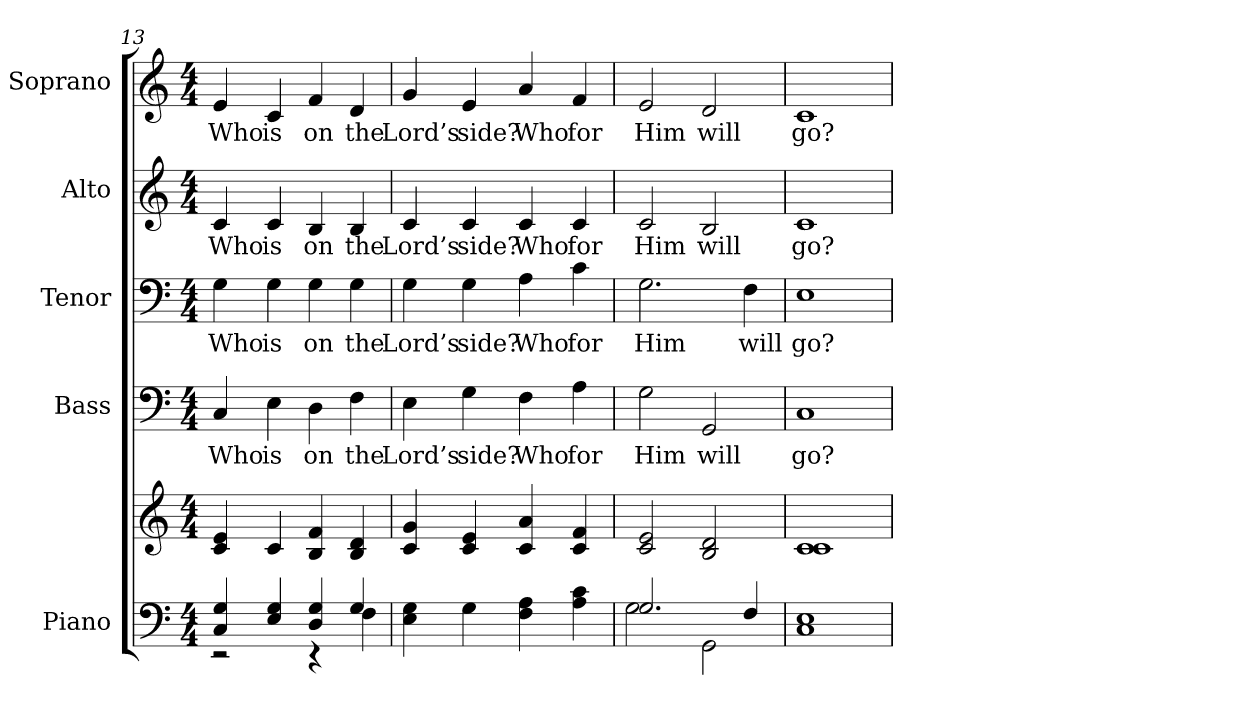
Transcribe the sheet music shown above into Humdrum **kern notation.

**kern	**kern	**kern	**text	**kern	**text	**kern	**text	**kern	**text
*part5	*part5	*part4	*part4	*part3	*part3	*part2	*part2	*part1	*part1
*staff6	*staff5	*staff4	*staff4	*staff3	*staff3	*staff2	*staff2	*staff1	*staff1
*I"Piano	*	*I"Bass	*	*I"Tenor	*	*I"Alto	*	*I"Soprano	*
*I'Pno.	*	*I'B.	*	*I'T.	*	*I'A.	*	*I'S.	*
!!LO:PB:g=z
*clefF4	*clefG2	*clefF4	*	*clefF4	*	*clefG2	*	*clefG2	*
*k[]	*k[]	*k[]	*	*k[]	*	*k[]	*	*k[]	*
*C:	*C:	*C:	*	*C:	*	*C:	*	*C:	*
*M4/4	*M4/4	*M4/4	*	*M4/4	*	*M4/4	*	*M4/4	*
=13	=13	=13	=13	=13	=13	=13	=13	=13	=13
*^	*	*	*	*	*	*	*	*	*
!	!	!	!	!LO:LY:b:color=#000000	!	!	!	!	!	!
!	!	!	!	!	!	!LO:LY:b:color=#000000	!	!	!	!
!	!	!	!	!	!	!	!	!LO:LY:b:color=#000000	!	!
!	!	!	!	!	!	!	!	!	!	!LO:LY:b:color=#000000
4Ci/ 4Gi	2r	4ci/ 4ei	4Ci/	Who	4Gi\	Who	4ci/	Who	4ei/	Who
!	!	!	!	!LO:LY:b:color=#000000	!	!	!	!	!	!
!	!	!	!	!	!	!LO:LY:b:color=#000000	!	!	!	!
!	!	!	!	!	!	!	!	!LO:LY:b:color=#000000	!	!
!	!	!	!	!	!	!	!	!	!	!LO:LY:b:color=#000000
4Ei/ 4Gi	.	4ci/	4Ei\	is	4Gi\	is	4ci/	is	4ci/	is
!	!	!	!	!LO:LY:b:color=#000000	!	!	!	!	!	!
!	!	!	!	!	!	!LO:LY:b:color=#000000	!	!	!	!
!	!	!	!	!	!	!	!	!LO:LY:b:color=#000000	!	!
!	!	!	!	!	!	!	!	!	!	!LO:LY:b:color=#000000
4Di/ 4Gi	4r	4Bi/ 4fi	4Di\	on	4Gi\	on	4Bi/	on	4fi/	on
!	!	!	!	!LO:LY:b:color=#000000	!	!	!	!	!	!
!	!	!	!	!	!	!LO:LY:b:color=#000000	!	!	!	!
!	!	!	!	!	!	!	!	!LO:LY:b:color=#000000	!	!
!	!	!	!	!	!	!	!	!	!	!LO:LY:b:color=#000000
4Gi/	4Fi\	4Bi/ 4di	4Fi\	the	4Gi\	the	4Bi/	the	4di/	the
*v	*v	*	*	*	*	*	*	*	*	*
=14	=14	=14	=14	=14	=14	=14	=14	=14	=14
*^	*	*	*	*	*	*	*	*	*
!	!	!	!	!LO:LY:b:color=#000000	!	!	!	!	!	!
*v	*v	*	*	*	*	*	*	*	*	*
*^	*	*	*	*	*	*	*	*	*
!	!	!	!	!	!	!LO:LY:b:color=#000000	!	!	!	!
*v	*v	*	*	*	*	*	*	*	*	*
*^	*	*	*	*	*	*	*	*	*
!	!	!	!	!	!	!	!	!LO:LY:b:color=#000000	!	!
*v	*v	*	*	*	*	*	*	*	*	*
*^	*	*	*	*	*	*	*	*	*
!	!	!	!	!	!	!	!	!	!	!LO:LY:b:color=#000000
*v	*v	*	*	*	*	*	*	*	*	*
4Ei\ 4Gi	4ci/ 4gi	4Ei\	Lord’s	4Gi\	Lord’s	4ci/	Lord’s	4gi/	Lord’s
!	!	!	!LO:LY:b:color=#000000	!	!	!	!	!	!
!	!	!	!	!	!LO:LY:b:color=#000000	!	!	!	!
!	!	!	!	!	!	!	!LO:LY:b:color=#000000	!	!
!	!	!	!	!	!	!	!	!	!LO:LY:b:color=#000000
4Gi\	4ci/ 4ei	4Gi\	side?	4Gi\	side?	4ci/	side?	4ei/	side?
!	!	!	!LO:LY:b:color=#000000	!	!	!	!	!	!
!	!	!	!	!	!LO:LY:b:color=#000000	!	!	!	!
!	!	!	!	!	!	!	!LO:LY:b:color=#000000	!	!
!	!	!	!	!	!	!	!	!	!LO:LY:b:color=#000000
4Fi\ 4Ai	4ci/ 4ai	4Fi\	Who	4Ai\	Who	4ci/	Who	4ai/	Who
!	!	!	!LO:LY:b:color=#000000	!	!	!	!	!	!
!	!	!	!	!	!LO:LY:b:color=#000000	!	!	!	!
!	!	!	!	!	!	!	!LO:LY:b:color=#000000	!	!
!	!	!	!	!	!	!	!	!	!LO:LY:b:color=#000000
4Ai\ 4ci	4ci/ 4fi	4Ai\	for	4ci\	for	4ci/	for	4fi/	for
=15	=15	=15	=15	=15	=15	=15	=15	=15	=15
*^	*	*	*	*	*	*	*	*	*
!	!	!	!	!LO:LY:b:color=#000000	!	!	!	!	!	!
!	!	!	!	!	!	!LO:LY:b:color=#000000	!	!	!	!
!	!	!	!	!	!	!	!	!LO:LY:b:color=#000000	!	!
!	!	!	!	!	!	!	!	!	!	!LO:LY:b:color=#000000
2.Gi/	2Gi\	2ci/ 2ei	2Gi\	Him	2.Gi\	Him	2ci/	Him	2ei/	Him
!	!	!	!	!LO:LY:b:color=#000000	!	!	!	!	!	!
!	!	!	!	!	!	!	!	!LO:LY:b:color=#000000	!	!
!	!	!	!	!	!	!	!	!	!	!LO:LY:b:color=#000000
.	2GGi\	2Bi/ 2di	2GGi/	will	.	.	2Bi/	will	2di/	will
!	!	!	!	!	!	!LO:LY:b:color=#000000	!	!	!	!
4Fi/	.	.	.	.	4Fi\	will	.	.	.	.
*v	*v	*	*	*	*	*	*	*	*	*
=16	=16	=16	=16	=16	=16	=16	=16	=16	=16
!	!	!	!LO:LY:b:color=#000000	!	!	!	!	!	!
!	!	!	!	!	!LO:LY:b:color=#000000	!	!	!	!
!	!	!	!	!	!	!	!LO:LY:b:color=#000000	!	!
!	!	!	!	!	!	!	!	!	!LO:LY:b:color=#000000
1Ci 1Ei	1ci 1ci	1Ci	go?	1Ei	go?	1ci	go?	1ci	go?
=	=	=	=	=	=	=	=	=	=
*-	*-	*-	*-	*-	*-	*-	*-	*-	*-
